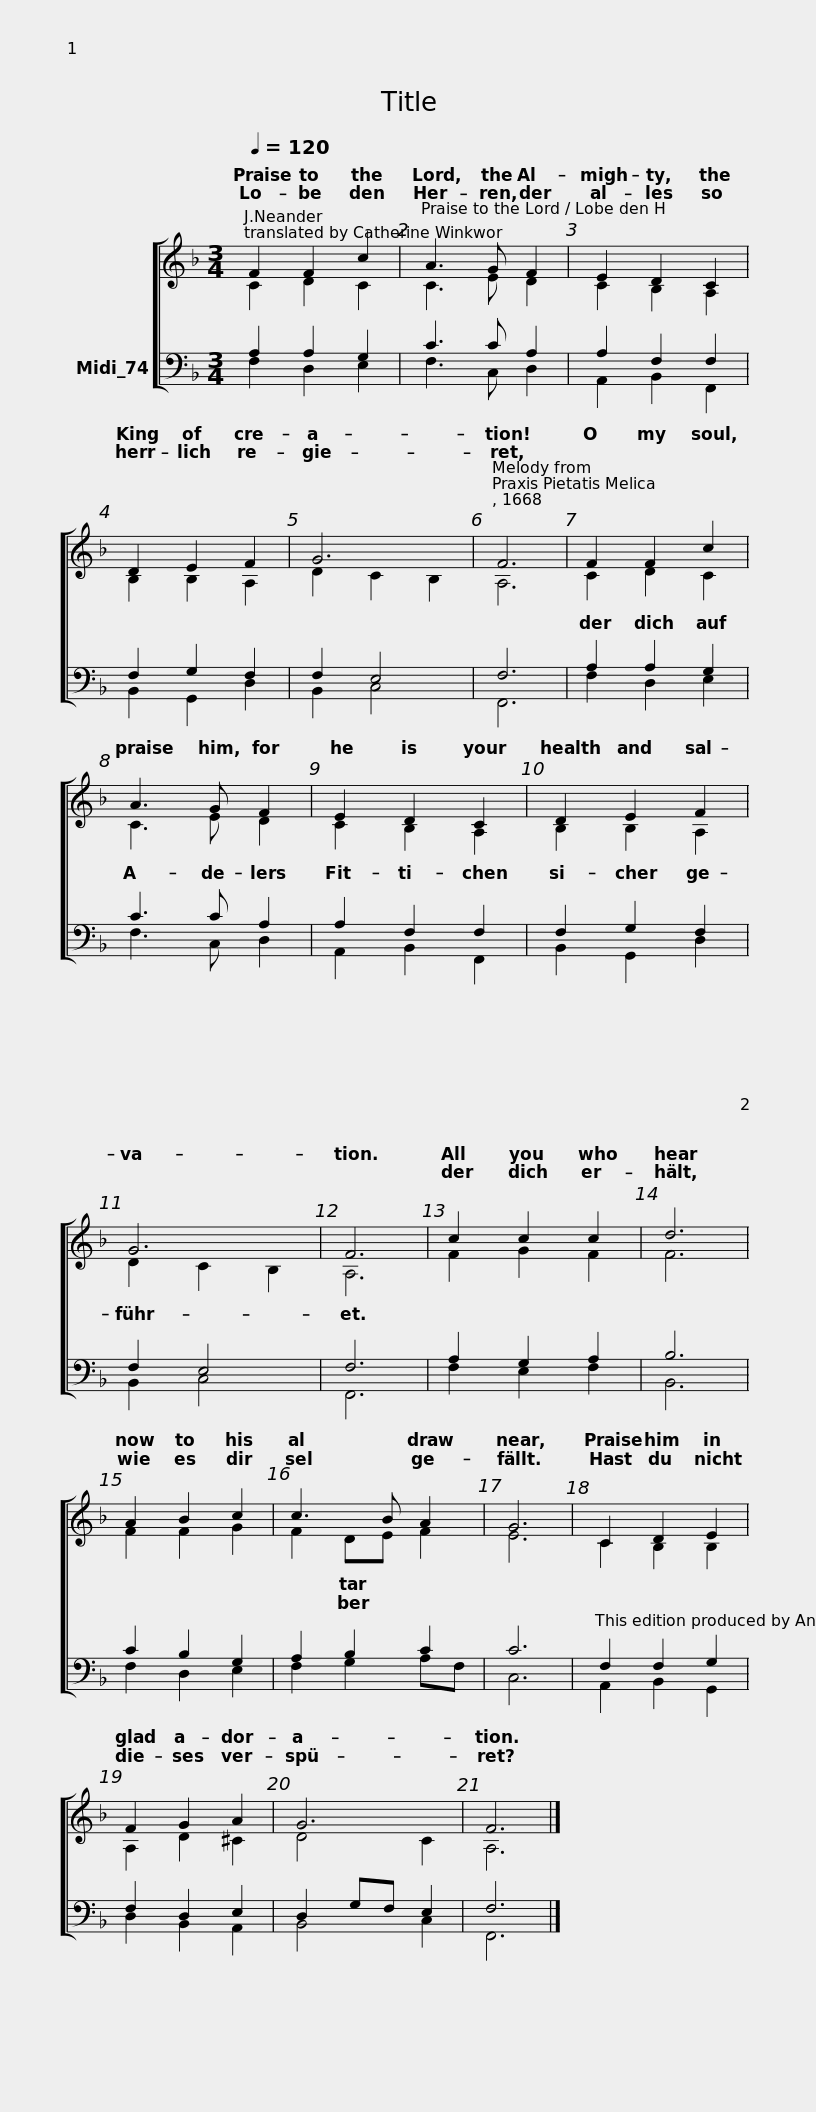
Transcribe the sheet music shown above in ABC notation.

X:1
%%score [ ( 1 2 ) ( 3 4 ) ]
L:1/8
Q:1/4=120
M:3/4
I:linebreak $
K:C
V:1 treble
V:2 treble
V:3 bass
V:4 bass
V:1
[K:F] F2 F2 c2 | A3 G F2 | E2 D2 C2 | D2 E2 F2 | G6 | %5
 F6 |$ F2 F2 c2 | A3 G F2 | E2 D2 C2 | D2 E2 F2 | %10
 G6 | F6 |$ c2 c2 c2 | d6 | A2 B2 c2 | %15
 c3 B A2 | G6 |$ C2 D2 E2 | F2 G2 A2 | G6 | %20
 F6 |] %21
V:2
[K:F] C2 D2 C2 | C3 E D2 | C2 B,2 A,2 | B,2 B,2 A,2 | D2 C2 B,2 | %5
 A,6 |$ C2 D2 C2 | C3 E D2 | C2 B,2 A,2 | B,2 B,2 A,2 | %10
 D2 C2 B,2 | A,6 |$ F2 G2 F2 | F6 | F2 F2 G2 | %15
 F2 DE F2 | E6 |$ C2 B,2 B,2 | A,2 D2 ^C2 | D4 C2 | %20
 A,6 |] %21
V:3
[K:F] A,2 A,2 G,2 | C3 C A,2 | A,2 F,2 F,2 | F,2 G,2 F,2 | F,2 E,4 | %5
 F,6 |$ A,2 A,2 G,2 | C3 C A,2 | A,2 F,2 F,2 | F,2 G,2 F,2 | %10
 F,2 E,4 | F,6 |$ A,2 G,2 A,2 | B,6 | C2 B,2 G,2 | %15
 A,2 B,2 C2 | C6 |$ F,2 F,2 G,2 | F,2 D,2 E,2 | D,2 G,F, E,2 | %20
 F,6 |] %21
V:4
[K:F] F,2 D,2 E,2 | F,3 C, D,2 | A,,2 B,,2 F,,2 | B,,2 G,,2 D,2 | B,,2 C,4 | %5
 F,,6 |$ F,2 D,2 E,2 | F,3 C, D,2 | A,,2 B,,2 F,,2 | B,,2 G,,2 D,2 | %10
 B,,2 C,4 | F,,6 |$ F,2 E,2 F,2 | B,,6 | F,2 D,2 E,2 | %15
 F,2 G,2 A,F, | C,6 |$ A,,2 B,,2 G,,2 | D,2 B,,2 A,,2 | B,,4 C,2 | %20
 F,,6 |] %21
